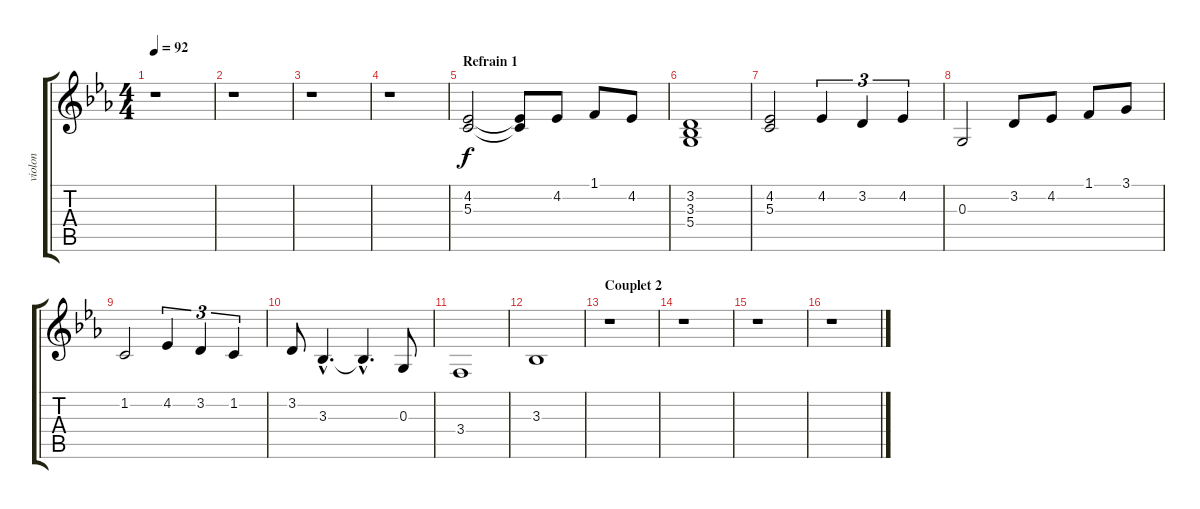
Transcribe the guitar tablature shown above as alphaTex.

\track ("violon" "violon") {instrument violin}
\staff {score tabs}
\tuning (E4 B3 G3 D3 A2 E2) {hide}
\ts (4 4)
\tempo 92
\clef g2
\ks eb
r.1{dy f} |
r.1 |
r.1 |
r.1 |
\section ("" "Refrain 1")
(4.2 5.3).2 (4.2{t} 5.3{t}).8 4.2.8 1.1.8 4.2.8 |
(3.2 3.3 5.4).1 |
(4.2 5.3).2 4.2.4{tu (3 2)} 3.2.4{tu (3 2)} 4.2.4{tu (3 2)} |
0.3.2 3.2.8 4.2.8 1.1.8 3.1.8 |
1.2.2 4.2.4{tu (3 2)} 3.2.4{tu (3 2)} 1.2.4{tu (3 2)} |
3.2.8 3.3{hac}.4{d} 3.3{hac t}.4{d} 0.3.8 |
3.4.1 |
3.3.1 |
\section ("" "Couplet 2")
r.1 |
r.1 |
r.1 |
r.1
